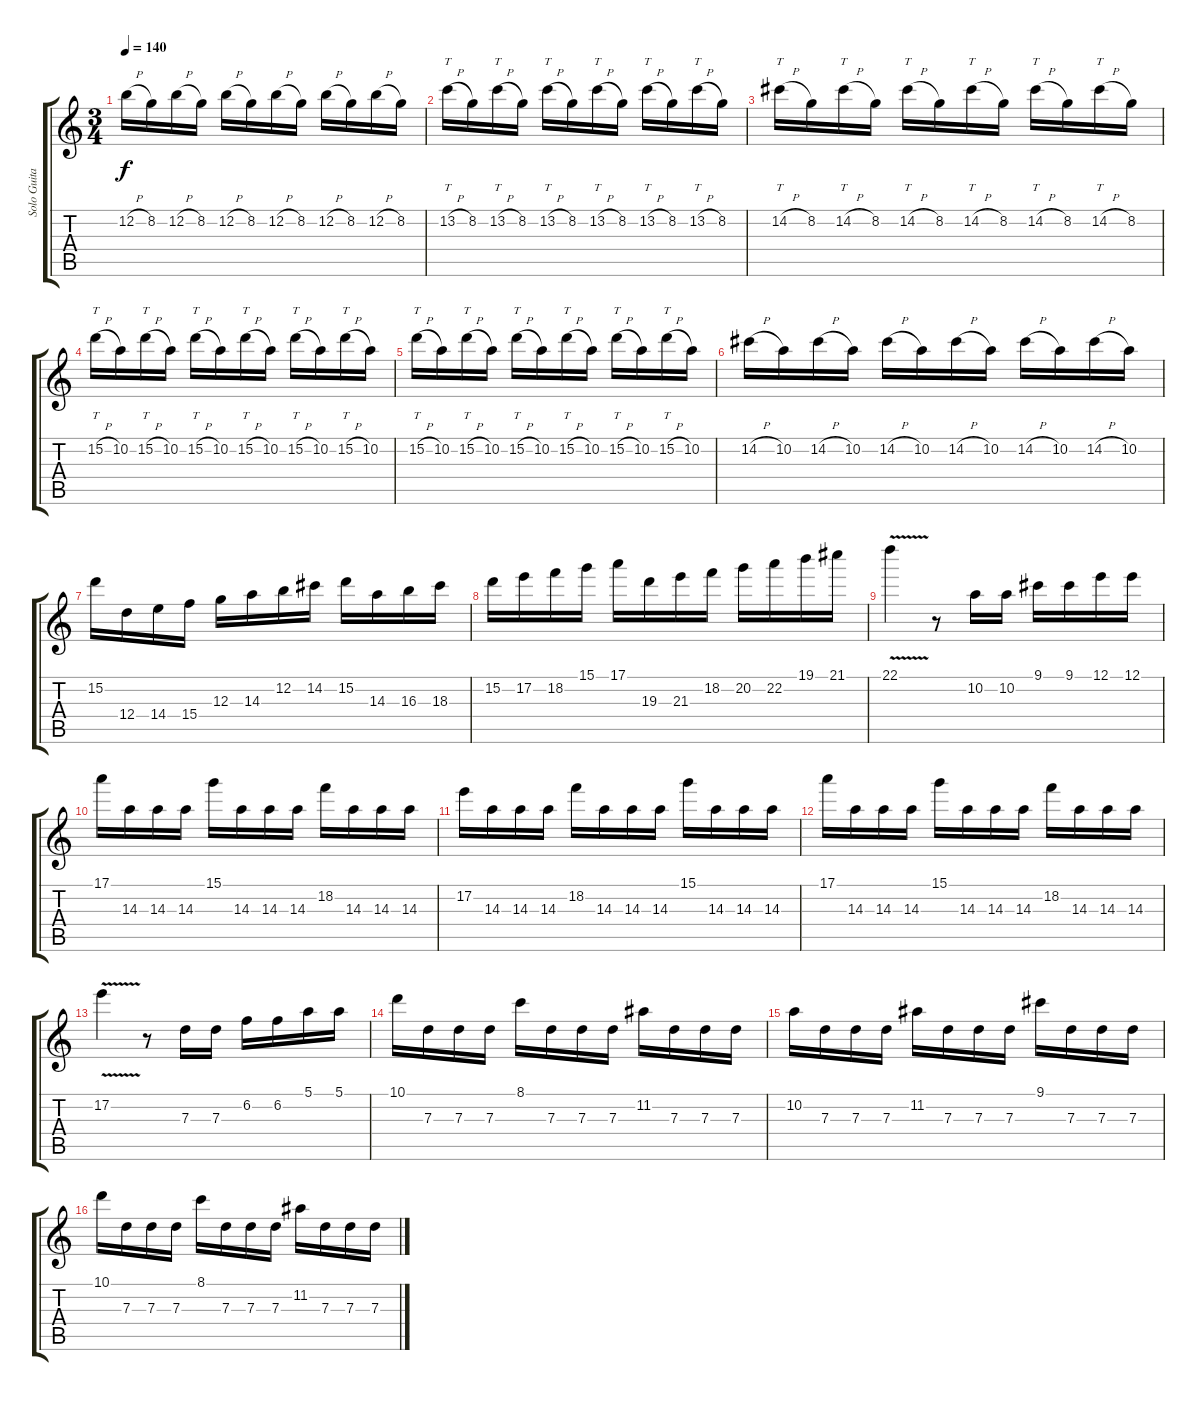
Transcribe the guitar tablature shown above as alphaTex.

\track ("Solo Guitar 1" "Solo Guita") {instrument overdrivenguitar}
\staff {score tabs}
\tuning (E4 B3 G3 D3 A2 E2) {hide}
\ts (3 4)
\tempo 140
\clef g2
\ks c
12.2{h}.16{dy f} 8.2.16 12.2{h}.16 8.2.16 12.2{h}.16 8.2.16 12.2{h}.16 8.2.16 12.2{h}.16 8.2.16 12.2{h}.16 8.2.16 |
13.2{h}.16{tt} 8.2.16 13.2{h}.16{tt} 8.2.16 13.2{h}.16{tt} 8.2.16 13.2{h}.16{tt} 8.2.16 13.2{h}.16{tt} 8.2.16 13.2{h}.16{tt} 8.2.16 |
14.2{h}.16{tt} 8.2.16 14.2{h}.16{tt} 8.2.16 14.2{h}.16{tt} 8.2.16 14.2{h}.16{tt} 8.2.16 14.2{h}.16{tt} 8.2.16 14.2{h}.16{tt} 8.2.16 |
15.2{h}.16{tt} 10.2.16 15.2{h}.16{tt} 10.2.16 15.2{h}.16{tt} 10.2.16 15.2{h}.16{tt} 10.2.16 15.2{h}.16{tt} 10.2.16 15.2{h}.16{tt} 10.2.16 |
15.2{h}.16{tt} 10.2.16 15.2{h}.16{tt} 10.2.16 15.2{h}.16{tt} 10.2.16 15.2{h}.16{tt} 10.2.16 15.2{h}.16{tt} 10.2.16 15.2{h}.16{tt} 10.2.16 |
14.2{h}.16 10.2.16 14.2{h}.16 10.2.16 14.2{h}.16 10.2.16 14.2{h}.16 10.2.16 14.2{h}.16 10.2.16 14.2{h}.16 10.2.16 |
15.2.16 12.4.16 14.4.16 15.4.16 12.3.16 14.3.16 12.2.16 14.2.16 15.2.16 14.3.16 16.3.16 18.3.16 |
15.2.16 17.2.16 18.2.16 15.1.16 17.1.16 19.3.16 21.3.16 18.2.16 20.2.16 22.2.16 19.1.16 21.1.16 |
22.1{v}.4 r.8 10.2.16 10.2.16 9.1.16 9.1.16 12.1.16 12.1.16 |
17.1.16 14.3.16 14.3.16 14.3.16 15.1.16 14.3.16 14.3.16 14.3.16 18.2.16 14.3.16 14.3.16 14.3.16 |
17.2.16 14.3.16 14.3.16 14.3.16 18.2.16 14.3.16 14.3.16 14.3.16 15.1.16 14.3.16 14.3.16 14.3.16 |
17.1.16 14.3.16 14.3.16 14.3.16 15.1.16 14.3.16 14.3.16 14.3.16 18.2.16 14.3.16 14.3.16 14.3.16 |
17.2{v}.4 r.8 7.3.16 7.3.16 6.2.16 6.2.16 5.1.16 5.1.16 |
10.1.16 7.3.16 7.3.16 7.3.16 8.1.16 7.3.16 7.3.16 7.3.16 11.2.16 7.3.16 7.3.16 7.3.16 |
10.2.16 7.3.16 7.3.16 7.3.16 11.2.16 7.3.16 7.3.16 7.3.16 9.1.16 7.3.16 7.3.16 7.3.16 |
10.1.16 7.3.16 7.3.16 7.3.16 8.1.16 7.3.16 7.3.16 7.3.16 11.2.16 7.3.16 7.3.16 7.3.16
